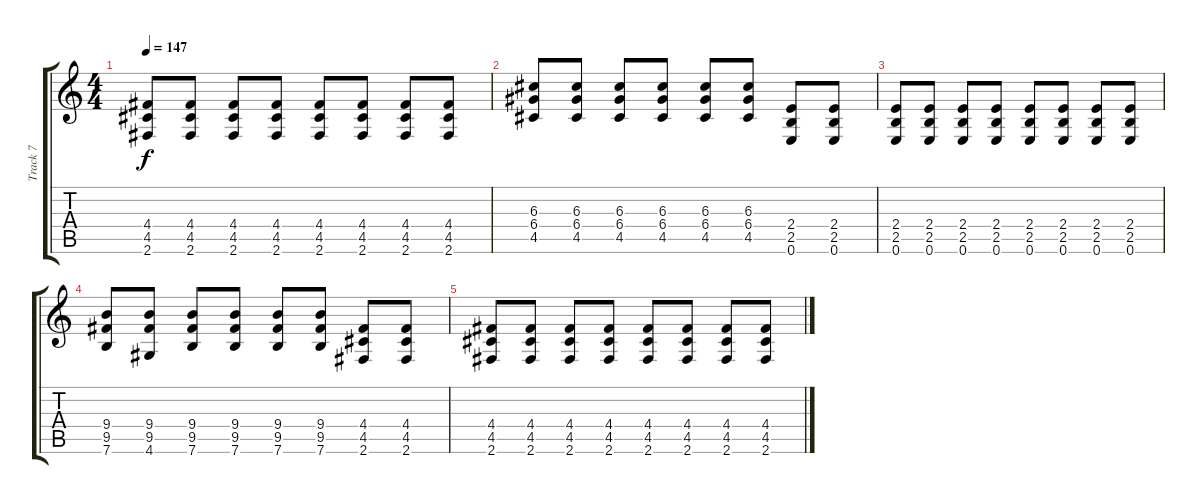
\track ("Track 7" "Track 7") {instrument distortionguitar}
\staff {score tabs}
\tuning (E4 B3 G3 D3 A2 E2) {hide}
\ts (4 4)
\tempo 147
\clef g2
\ks c
(4.4 4.5 2.6).8{dy f} (4.4 4.5 2.6).8 (4.4 4.5 2.6).8 (4.4 4.5 2.6).8 (4.4 4.5 2.6).8 (4.4 4.5 2.6).8 (4.4 4.5 2.6).8 (4.4 4.5 2.6).8 |
(6.3 6.4 4.5).8 (6.3 6.4 4.5).8 (6.3 6.4 4.5).8 (6.3 6.4 4.5).8 (6.3 6.4 4.5).8 (6.3 6.4 4.5).8 (2.4 2.5 0.6).8 (2.4 2.5 0.6).8 |
(2.4 2.5 0.6).8 (2.4 2.5 0.6).8 (2.4 2.5 0.6).8 (2.4 2.5 0.6).8 (2.4 2.5 0.6).8 (2.4 2.5 0.6).8 (2.4 2.5 0.6).8 (2.4 2.5 0.6).8 |
(9.4 9.5 7.6).8 (9.4 9.5 4.6).8 (9.4 9.5 7.6).8 (9.4 9.5 7.6).8 (9.4 9.5 7.6).8 (9.4 9.5 7.6).8 (4.4 4.5 2.6).8 (4.4 4.5 2.6).8 |
(4.4 4.5 2.6).8 (4.4 4.5 2.6).8 (4.4 4.5 2.6).8 (4.4 4.5 2.6).8 (4.4 4.5 2.6).8 (4.4 4.5 2.6).8 (4.4 4.5 2.6).8 (4.4 4.5 2.6).8
